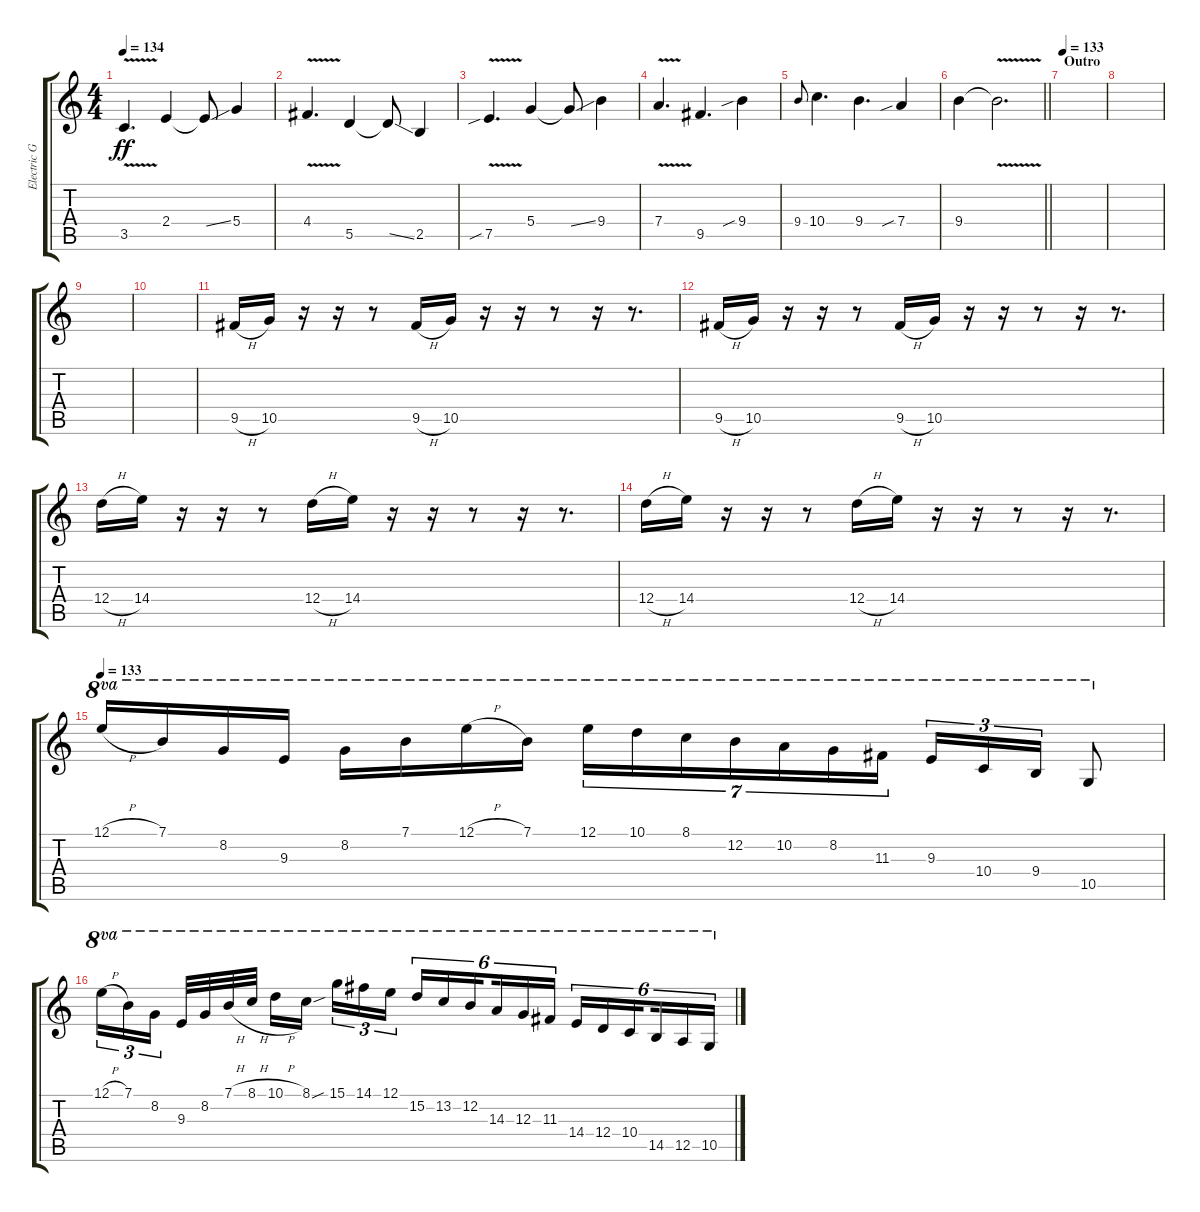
\track ("Electric Guitar" "Electric G") {instrument distortionguitar}
\staff {score tabs}
\tuning (E4 B3 G3 D3 A2 E2) {hide}
\ts (4 4)
\tempo 134
\clef g2
\ks aminor
3.5{v}.4{d dy ff} 2.4.4 2.4{ss t}.8 5.4.4 |
4.4{v}.4{d} 5.5.4 5.5{ss t}.8 2.5.4 |
7.5{v sib}.4{d} 5.4.4 5.4{ss t}.8 9.4.4 |
7.4{v}.4{d} 9.5.4{d} 9.4{sib}.4 |
9.4.8{gr onbeat} 10.4.4{d} 9.4.4{d} 7.4{sib}.4 |
\barLineRight lightlight
9.4.4 9.4{v t}.2{d} |
\section ("" "Outro")
\tempo 133
|
|
|
|
9.5{h}.16 10.5.16 r.16 r.16 r.8 9.5{h}.16 10.5.16 r.16 r.16 r.8 r.16 r.8{d} |
9.5{h}.16 10.5.16 r.16 r.16 r.8 9.5{h}.16 10.5.16 r.16 r.16 r.8 r.16 r.8{d} |
12.4{h}.16 14.4.16 r.16 r.16 r.8 12.4{h}.16 14.4.16 r.16 r.16 r.8 r.16 r.8{d} |
12.4{h}.16 14.4.16 r.16 r.16 r.8 12.4{h}.16 14.4.16 r.16 r.16 r.8 r.16 r.8{d} |
\tempo 133
12.1{h}.16{ot 8va} 7.1.16{ot 8va} 8.2.16{ot 8va} 9.3.16{ot 8va} 8.2.16{ot 8va} 7.1.16{ot 8va} 12.1{h}.16{ot 8va} 7.1.16{ot 8va} 12.1.16{tu (7 4) ot 8va} 10.1.16{tu (7 4) ot 8va} 8.1.16{tu (7 4) ot 8va} 12.2.16{tu (7 4) ot 8va} 10.2.16{tu (7 4) ot 8va} 8.2.16{tu (7 4) ot 8va} 11.3.16{tu (7 4) ot 8va} 9.3.16{tu (3 2) ot 8va} 10.4.16{tu (3 2) ot 8va} 9.4.16{tu (3 2) ot 8va} 10.5.8{ot 8va} |
12.1{h}.16{tu (3 2) ot 8va} 7.1.16{tu (3 2) ot 8va} 8.2.16{tu (3 2) ot 8va beam splitsecondary} 9.3.32{ot 8va} 8.2.32{ot 8va} 7.1{h}.32{ot 8va} 8.1{h}.32{ot 8va} 10.1{h}.16{ot 8va} 8.1{sou}.16{ot 8va beam splitsecondary} 15.1.16{tu (3 2) ot 8va} 14.1.16{tu (3 2) ot 8va} 12.1.16{tu (3 2) ot 8va} 15.2.16{tu (6 4) ot 8va} 13.2.16{tu (6 4) ot 8va} 12.2.16{tu (6 4) ot 8va beam splitsecondary} 14.3.16{tu (6 4) ot 8va} 12.3.16{tu (6 4) ot 8va} 11.3.16{tu (6 4) ot 8va} 14.4.16{tu (6 4) ot 8va} 12.4.16{tu (6 4) ot 8va} 10.4.16{tu (6 4) ot 8va beam splitsecondary} 14.5.16{tu (6 4) ot 8va} 12.5.16{tu (6 4) ot 8va} 10.5.16{tu (6 4) ot 8va}
